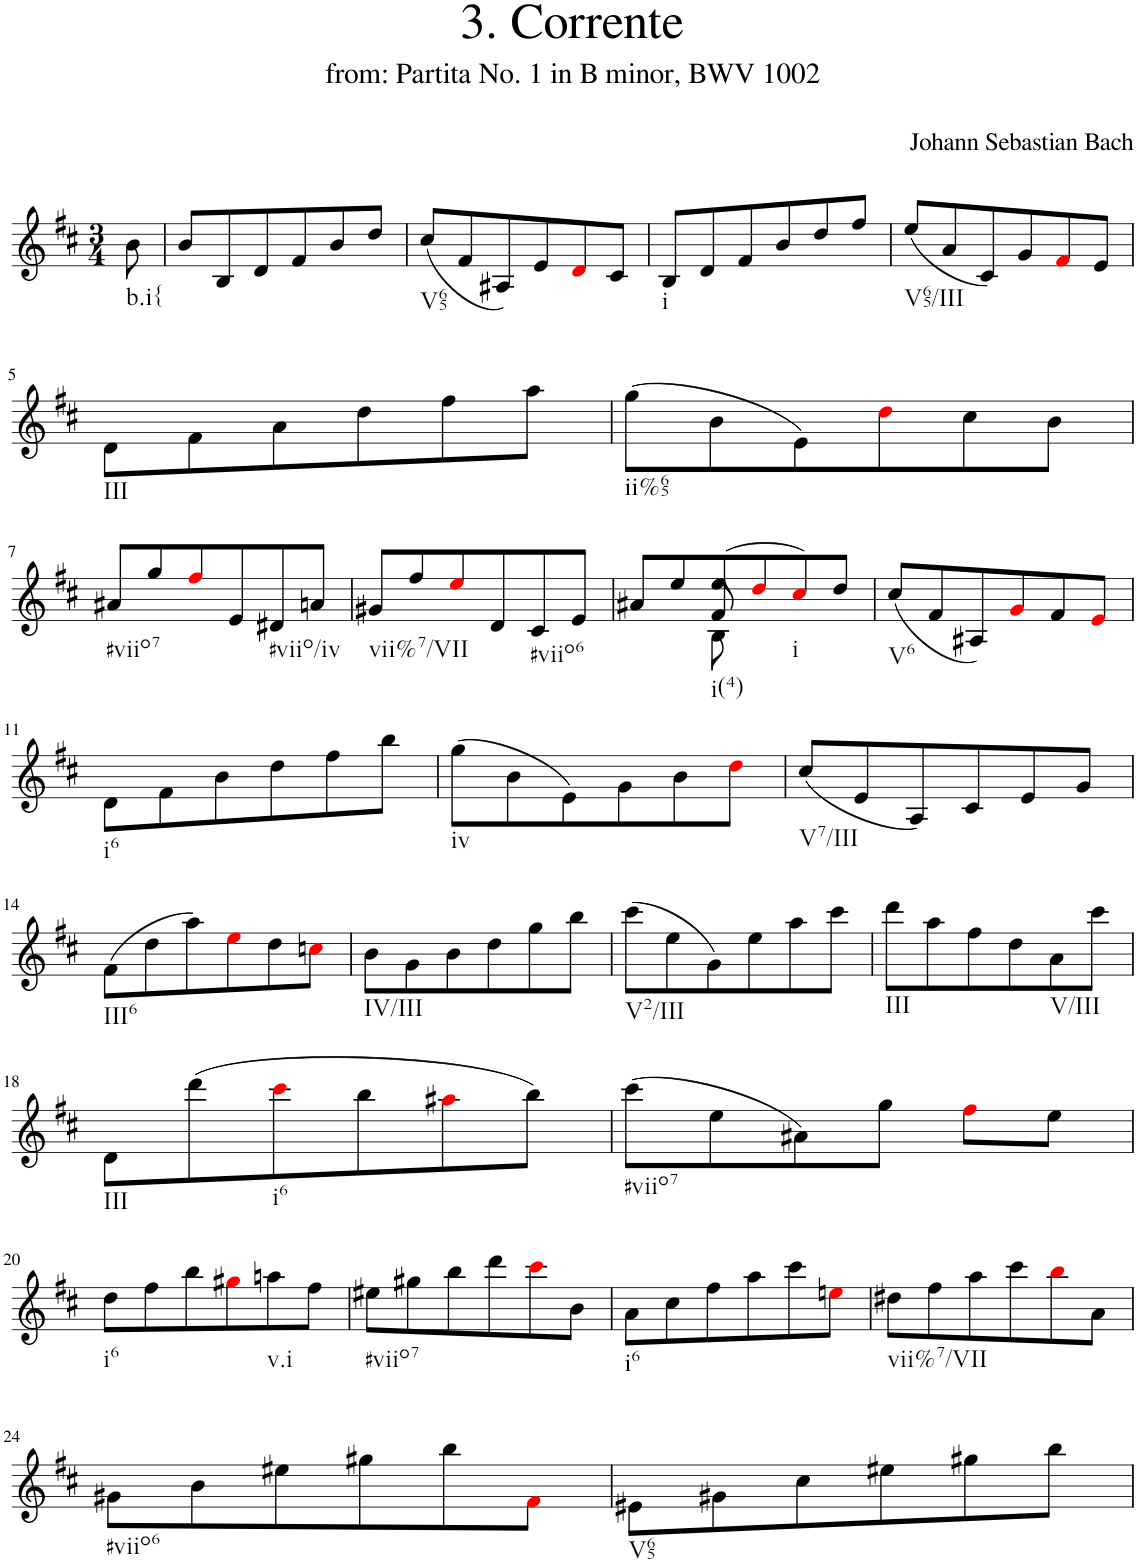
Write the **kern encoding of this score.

**kern
*part1
*staff1
*I"Violin
*I'Vln.
*clefG2
*k[f#c#]
*M3/4
=
!LO:TX:b:t=b.i{
8b\
=1
8b/L
8B/
8d/
8f#/
8b/
8dd/J
=2
!LO:TX:b:t=V65
(8cc#/L
8f#/
8A#X/)
8e/
8di/
8c#/J
=3
!LO:TX:b:t=i
8B/L
8d/
8f#/
8b/
8dd/
8ff#/J
=4
!LO:TX:b:t=V65/III
(8ee/L
8a/
8c#/)
8g/
8f#i/
8e/J
!!LO:LB:g=z
=5
!LO:TX:b:t=III
8d\L
8f#\
8a\
8dd\
8ff#\
8aa\J
=6
!LO:TX:b:t=ii%65
(8gg\L
8b\
8e\)
8ddi\
8cc#\
8b\J
!!LO:LB:g=z
=7
!LO:TX:b:t=#viio7
8a#X/L
8gg/
8ff#i/
8e/
!LO:TX:b:t=#viio/iv
8d#X/
8an/J
=8
!LO:TX:b:t=vii%7/VII
8g#X/L
8ff#/
8eei/
8d/
!LO:TX:b:t=#viio6
8c#/
8e/J
=9
*^
*	*^
8a#X/L	4ryy	4ryy
8ee/	.	.
!LO:TX:b:t=i(4)	!	!
(8ee/	8B\	8f#/
8ddi/	4.ryy	4.ryy
!LO:TX:b:t=i	!	!
8cc#i/)	.	.
8dd/J	.	.
*v	*v	*v
=10
!LO:TX:b:t=V6
(8cc#/L
8f#/
8A#X/)
8gi/
8f#/
8ei/J
!!LO:LB:g=z
=11
!LO:TX:b:t=i6
8d\L
8f#\
8b\
8dd\
8ff#\
8bb\J
=12
!LO:TX:b:t=iv
(8gg\L
8b\
8e\)
8g\
8b\
8ddi\J
=13
!LO:TX:b:t=V7/III
(8cc#/L
8e/
8A/)
8c#/
8e/
8g/J
!!LO:LB:g=z
=14
!LO:TX:b:t=III6
(8f#\L
8dd\
8aa\)
8eei\
8dd\
8ccni\J
=15
!LO:TX:b:t=IV/III
8b\L
8g\
8b\
8dd\
8gg\
8bb\J
=16
!LO:TX:b:t=V2/III
(8ccc#\L
8ee\
8g\)
8ee\
8aa\
8ccc#\J
=17
!LO:TX:b:t=III
8ddd\L
8aa\
8ff#\
8dd\
!LO:TX:b:t=V/III
8a\
8ccc#\J
!!LO:LB:g=z
=18
!LO:TX:b:t=III
8d\L
(8ddd\
!LO:TX:b:t=i6
8ccc#i\
8bb\
8aa#Xi\
8bb\J)
=19
!LO:TX:b:t=#viio7
(8ccc#\L
8ee\
8a#X\)
8gg\J
8ff#i\L
8ee\J
!!LO:LB:g=z
=20
!LO:TX:b:t=i6
8dd\L
8ff#\
8bb\
8gg#Xi\
!LO:TX:b:t=v.i
8aan\
8ff#\J
=21
!LO:TX:b:t=#viio7
8ee#X\L
8gg#X\
8bb\
8ddd\
8ccc#i\
8b\J
=22
!LO:TX:b:t=i6
8a\L
8cc#\
8ff#\
8aa\
8ccc#\
8eeni\J
=23
!LO:TX:b:t=vii%7/VII
8dd#X\L
8ff#\
8aa\
8ccc#\
8bbi\
8a\J
!!LO:LB:g=z
=24
!LO:TX:b:t=#viio6
8g#X\L
8b\
8ee#X\
8gg#X\
8bb\
8f#i\J
=25
!LO:TX:b:t=V65
8e#X\L
8g#X\
8cc#\
8ee#X\
8gg#X\
8bb\J
=
*-
